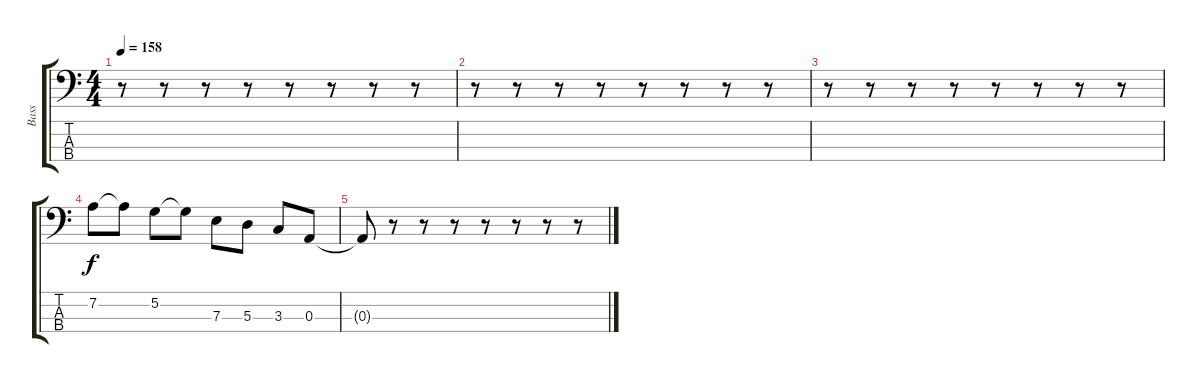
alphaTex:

\track ("Bass" "Bass") {instrument electricbassfinger}
\staff {score tabs}
\tuning (G2 D2 A1 E1) {hide}
\ts (4 4)
\tempo 158
\clef f4
\ks c
r.8{dy f} r.8 r.8 r.8 r.8 r.8 r.8 r.8 |
r.8 r.8 r.8 r.8 r.8 r.8 r.8 r.8 |
r.8 r.8 r.8 r.8 r.8 r.8 r.8 r.8 |
7.2.8 7.2{t}.8 5.2.8 5.2{t}.8 7.3.8 5.3.8 3.3.8 0.3.8 |
0.3{t}.8 r.8 r.8 r.8 r.8 r.8 r.8 r.8
